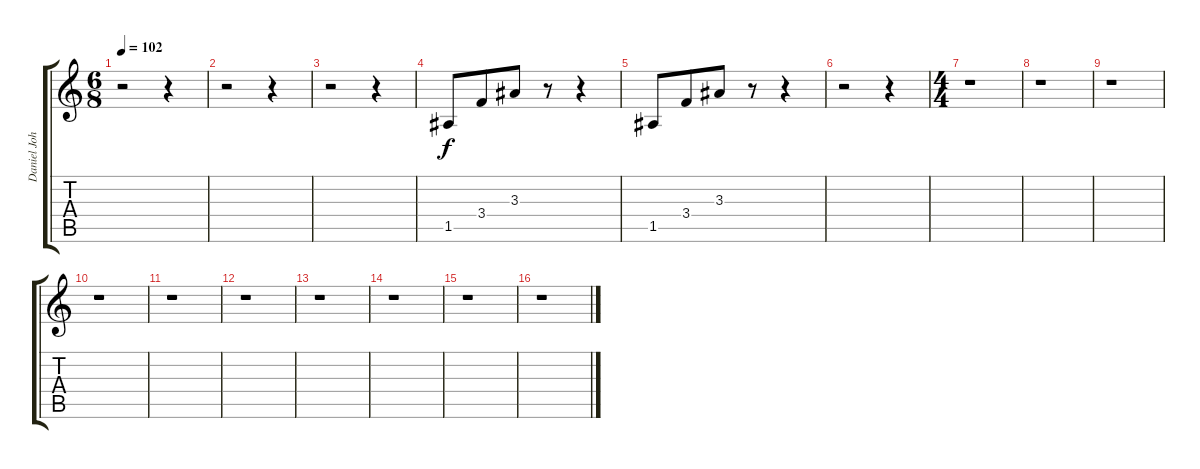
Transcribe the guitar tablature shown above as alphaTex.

\track ("Daniel Johns (gtr5)" "Daniel Joh") {instrument acousticguitarnylon}
\staff {score tabs}
\tuning (E4 B3 G3 D3 A2 E2) {hide}
\ts (6 8)
\tempo 102
\clef g2
\ks c
r.2{dy f} r.4 |
r.2 r.4 |
r.2 r.4 |
1.5.8 3.4.8 3.3.8 r.8 r.4 |
1.5.8 3.4.8 3.3.8 r.8 r.4 |
r.2 r.4 |
\ts (4 4)
r.1 |
r.1 |
r.1 |
r.1 |
r.1 |
r.1 |
r.1 |
r.1 |
r.1 |
r.1
